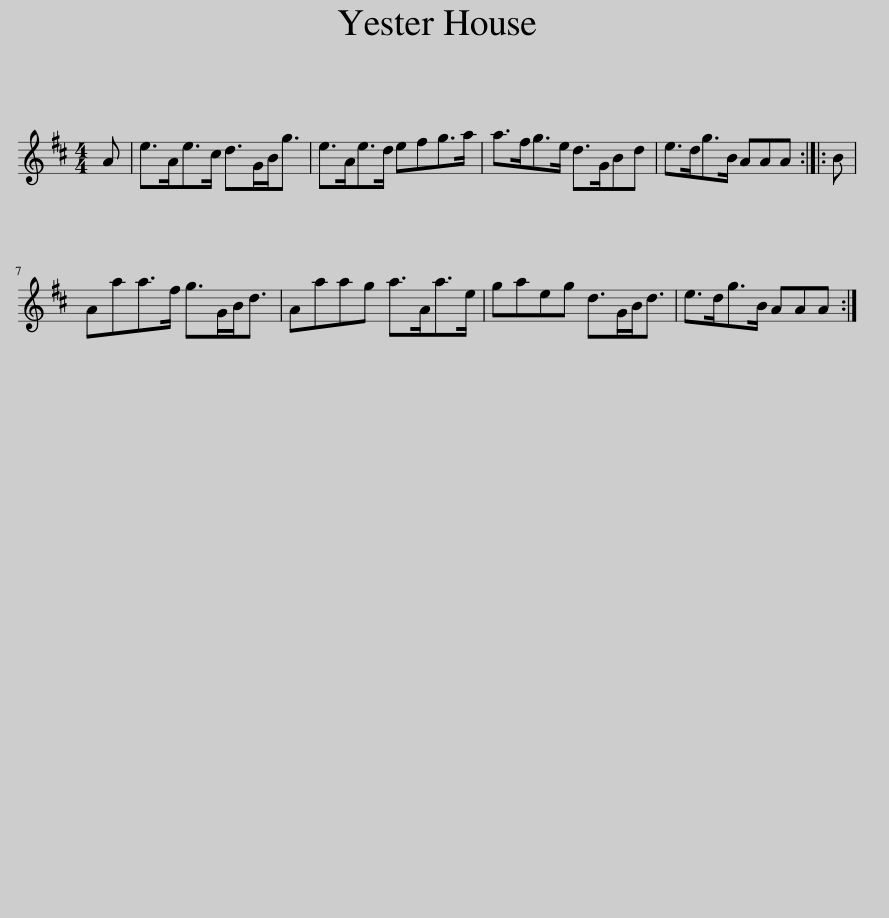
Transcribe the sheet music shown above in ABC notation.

X:1
L:1/8
M:4/4
I:linebreak $
K:D
V:1 treble
V:1
 A | e>Ae>c d>GB<g | e>Ae>d efg>a | a>fg>e d>GBd | e>dg>B AAA :: %5
 B |$ Aaa>f g>GB<d | Aaag a>Aa>e | gaeg d>GB<d | e>dg>B AAA :| %10
